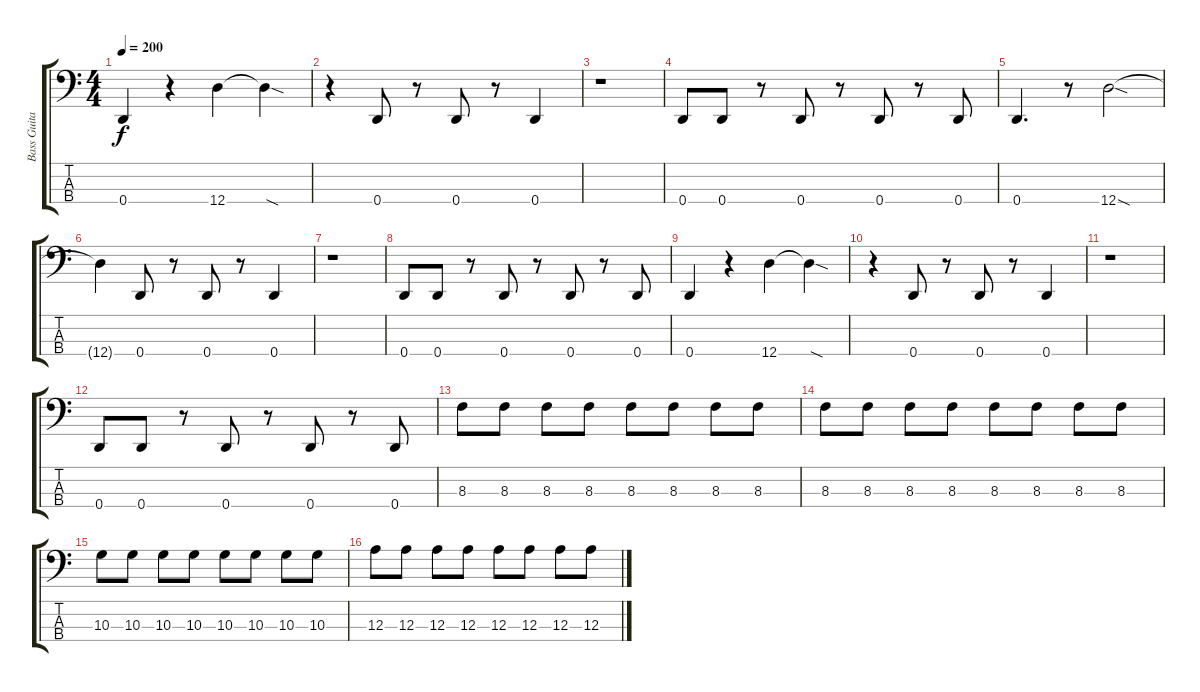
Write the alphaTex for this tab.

\track ("Bass Guitar (Andy)" "Bass Guita") {instrument electricbasspick}
\staff {score tabs}
\tuning (G2 D2 A1 D1) {hide}
\ts (4 4)
\tempo 200
\clef f4
\ks c
0.4.4{dy f} r.4 12.4.4 12.4{sod t}.4 |
r.4 0.4.8 r.8 0.4.8 r.8 0.4.4 |
r.1 |
0.4.8 0.4.8 r.8 0.4.8 r.8 0.4.8 r.8 0.4.8 |
0.4.4{d} r.8 12.4{sod}.2 |
12.4{t}.4 0.4.8 r.8 0.4.8 r.8 0.4.4 |
r.1 |
0.4.8 0.4.8 r.8 0.4.8 r.8 0.4.8 r.8 0.4.8 |
0.4.4 r.4 12.4.4 12.4{sod t}.4 |
r.4 0.4.8 r.8 0.4.8 r.8 0.4.4 |
r.1 |
0.4.8 0.4.8 r.8 0.4.8 r.8 0.4.8 r.8 0.4.8 |
8.3.8 8.3.8 8.3.8 8.3.8 8.3.8 8.3.8 8.3.8 8.3.8 |
8.3.8 8.3.8 8.3.8 8.3.8 8.3.8 8.3.8 8.3.8 8.3.8 |
10.3.8 10.3.8 10.3.8 10.3.8 10.3.8 10.3.8 10.3.8 10.3.8 |
12.3.8 12.3.8 12.3.8 12.3.8 12.3.8 12.3.8 12.3.8 12.3.8
